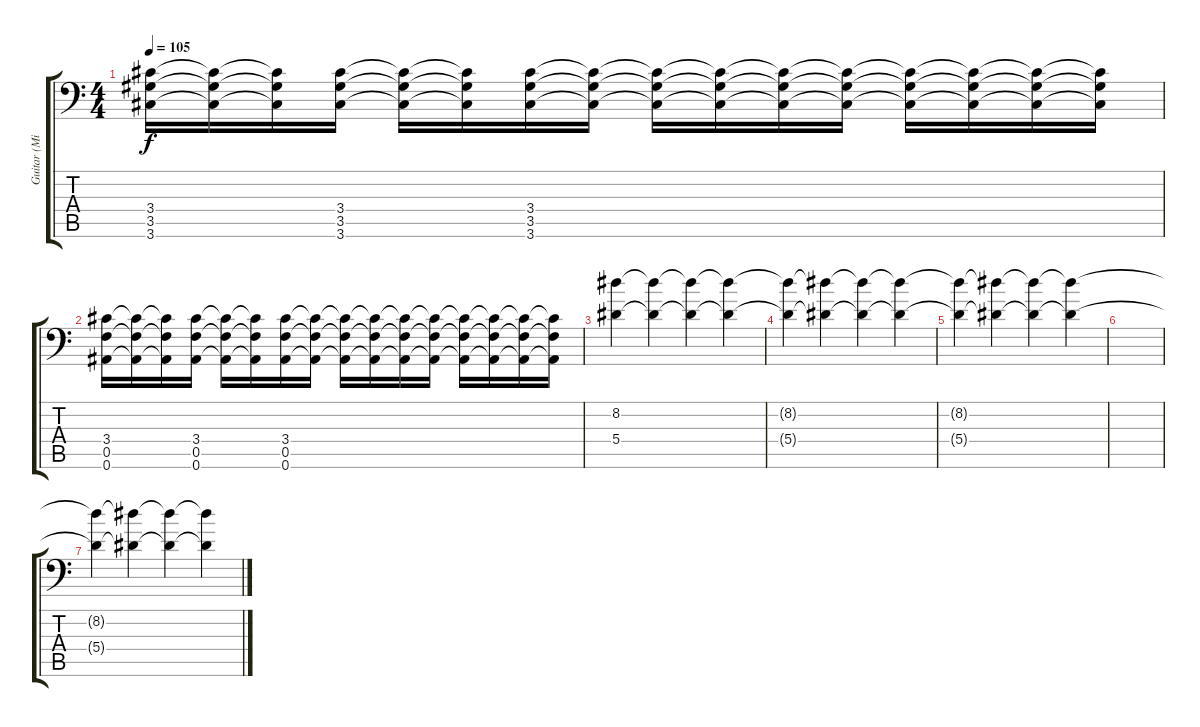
\track ("Guitar (Mike Shinoda)" "Guitar (Mi") {instrument distortionguitar}
\staff {score tabs}
\tuning (C4 G3 Eb3 Bb2 F2 Bb1) {hide}
\ts (4 4)
\tempo 105
\clef f4
\ks c
(3.4 3.5 3.6).16{dy f volume 16 instrument distortionguitar} (3.4{t} 3.5{t} 3.6{t}).16 (3.4{t} 3.5{t} 3.6{t}).16 (3.4 3.5 3.6).16 (3.4{t} 3.5{t} 3.6{t}).16 (3.4{t} 3.5{t} 3.6{t}).16 (3.4 3.5 3.6).16 (3.4{t} 3.5{t} 3.6{t}).16 (3.4{t} 3.5{t} 3.6{t}).16 (3.4{t} 3.5{t} 3.6{t}).16 (3.4{t} 3.5{t} 3.6{t}).16 (3.4{t} 3.5{t} 3.6{t}).16 (3.4{t} 3.5{t} 3.6{t}).16 (3.4{t} 3.5{t} 3.6{t}).16 (3.4{t} 3.5{t} 3.6{t}).16 (3.4{t} 3.5{t} 3.6{t}).16 |
(3.4 0.5 0.6).16{volume 16 instrument distortionguitar} (3.4{t} 0.5{t} 0.6{t}).16 (3.4{t} 0.5{t} 0.6{t}).16 (3.4 0.5 0.6).16 (3.4{t} 0.5{t} 0.6{t}).16 (3.4{t} 0.5{t} 0.6{t}).16 (3.4 0.5 0.6).16 (3.4{t} 0.5{t} 0.6{t}).16 (3.4{t} 0.5{t} 0.6{t}).16 (3.4{t} 0.5{t} 0.6{t}).16 (3.4{t} 0.5{t} 0.6{t}).16 (3.4{t} 0.5{t} 0.6{t}).16 (3.4{t} 0.5{t} 0.6{t}).16 (3.4{t} 0.5{t} 0.6{t}).16 (3.4{t} 0.5{t} 0.6{t}).16 (3.4{t} 0.5{t} 0.6{t}).16 |
(8.2 5.4).4{volume 14 instrument distortionguitar} (8.2{t} 5.4{t}).4 (8.2{t} 5.4{t}).4{volume 13} (8.2{t} 5.4{t}).4{volume 12} |
(8.2{t} 5.4{t}).4{volume 11} (8.2{t} 5.4{t}).4{volume 10} (8.2{t} 5.4{t}).4{volume 9} (8.2{t} 5.4{t}).4{volume 8} |
(8.2{t} 5.4{t}).4{volume 7} (8.2{t} 5.4{t}).4{volume 5} (8.2{t} 5.4{t}).4{volume 3} (8.2{t} 5.4{t}).4{volume 1} |
|
(8.2{t} 5.4{t}).4{volume 7} (8.2{t} 5.4{t}).4{volume 5} (8.2{t} 5.4{t}).4{volume 3} (8.2{t} 5.4{t}).4{volume 1}
